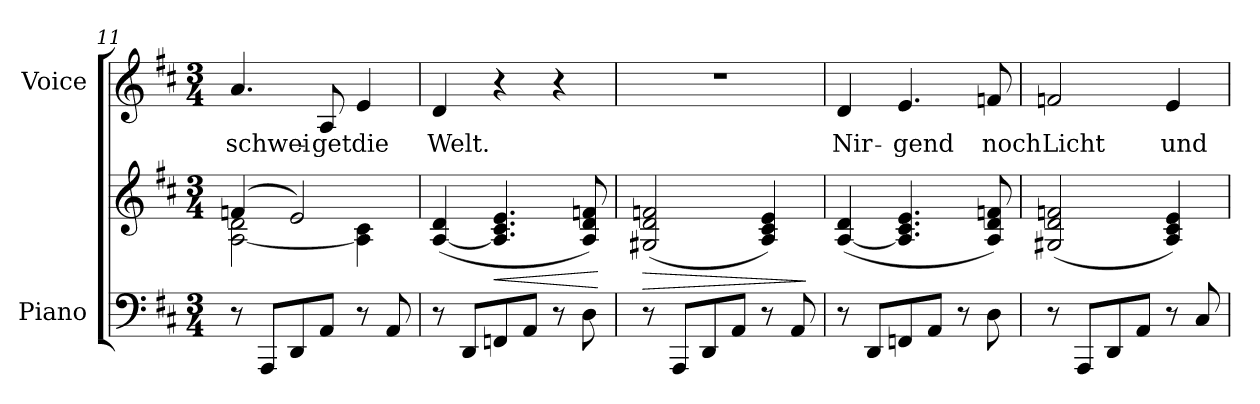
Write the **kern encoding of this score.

**kern	**kern	**dynam	**kern	**text
*part2	*part2	*part2	*part1	*part1
*staff3	*staff2	*staff2/3	*staff1	*staff1
*I"Piano	*	*	*I"Voice	*
*I'Pno	*	*	*	*
!!LO:LB:g=z
*clefF4	*clefG2	*	*clefG2	*
*k[f#c#]	*k[f#c#]	*	*k[f#c#]	*
*M3/4	*M3/4	*	*M3/4	*
=11	=11	=11	=11	=11
*	*^	*	*	*
!	!	!	!	!	!LO:LY:b
8r	(>4fn/	[2A\ 2d\	.	4.a/	schwei-
8AAA/L	.	.	.	.	.
8DD/	2e/)	.	.	.	.
!	!	!	!	!	!LO:LY:b
8AA/J	.	.	.	8A/	-get
!	!	!	!	!	!LO:LY:b
8r	.	4A\] 4c#\	.	4e/	die
8AA/	.	.	.	.	.
*	*v	*v	*	*	*
!!LO:LB:g=z
=12	=12	=12	=12	=12
!	!	!	!	!LO:LY:b
8r	(>[4A/ 4d/	.	4d/	Welt.
8DD/L	.	.	.	.
!	!	!LO:HP:b	!	!
8FFn/	4.A/] 4.c#/ 4.e/	<	4r	.
8AA/J	.	.	.	.
8r	.	.	4r	.
8D\	8A/ 8d/ 8fn/)	.	.	.
.	.	[	.	.
=13	=13	=13	=13	=13
!	!	!LO:HP:b	!	!
8r	(>2G#X/ 2d/ 2fn/	>	2.r	.
8AAA/L	.	.	.	.
8DD/	.	.	.	.
8AA/J	.	.	.	.
8r	4A/ 4c#/ 4e/)	.	.	.
8AA/	.	.	.	.
.	.	]	.	.
=14	=14	=14	=14	=14
!	!	!	!	!LO:LY:b
8r	(>[4A/ 4d/	.	4d/	Nir-
8DD/L	.	.	.	.
!	!	!	!	!LO:LY:b
8FFn/	4.A/] 4.c#/ 4.e/	.	4.e/	-gend
8AA/J	.	.	.	.
8r	.	.	.	.
!	!	!	!	!LO:LY:b
8D\	8A/ 8d/ 8fn/)	.	8fn/	noch
=15	=15	=15	=15	=15
!	!	!	!	!LO:LY:b
8r	(>2G#X/ 2d/ 2fn/	.	2fn/	Licht
8AAA/L	.	.	.	.
8DD/	.	.	.	.
8AA/J	.	.	.	.
!	!	!	!	!LO:LY:b
8r	4A/ 4c#/ 4e/)	.	4e/	und
8C#/	.	.	.	.
=	=	=	=	=
*-	*-	*-	*-	*-
